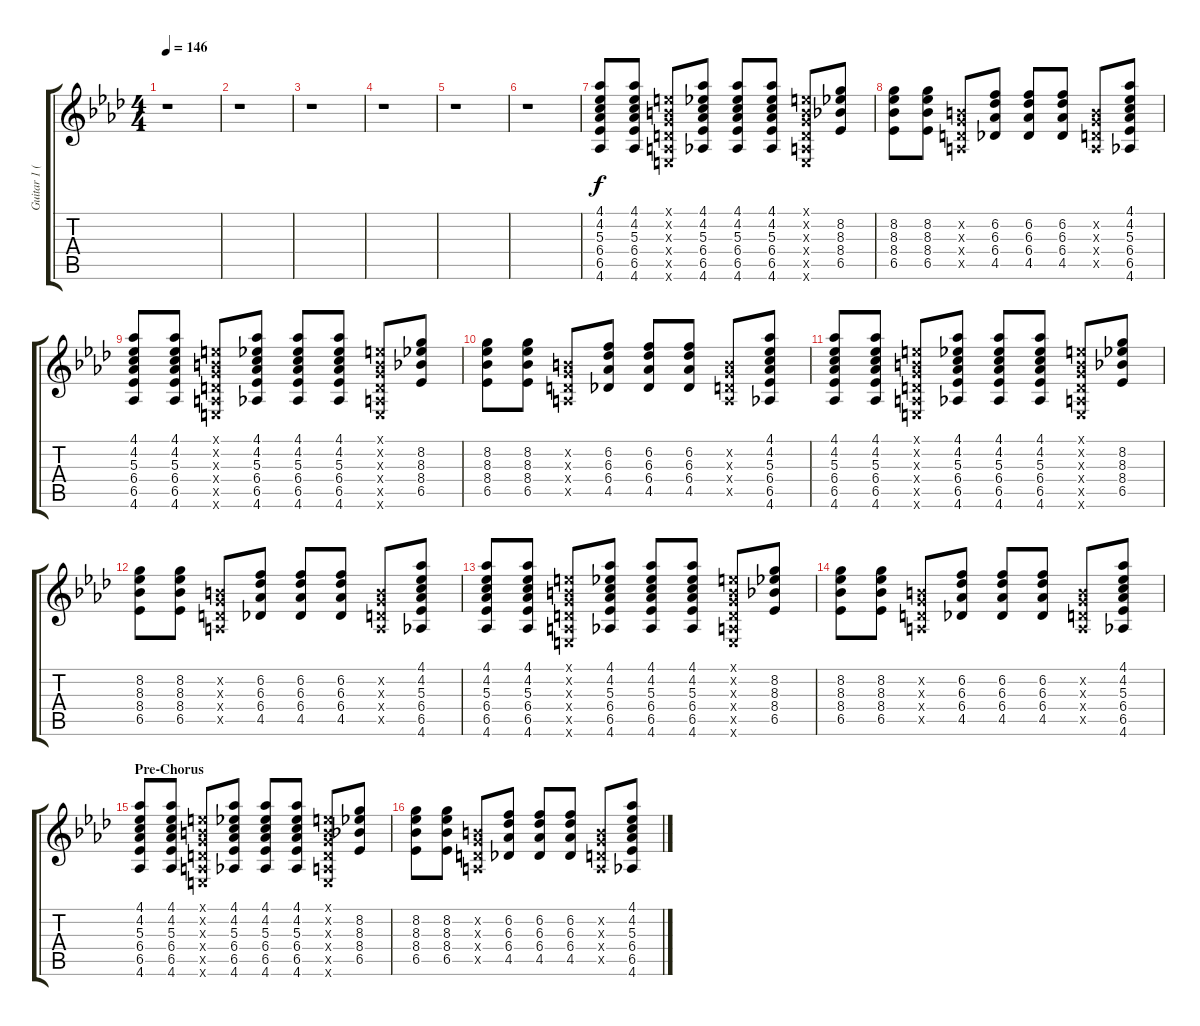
\track ("Guitar 1 (Acoustic)" "Guitar 1 (") {instrument acousticguitarnylon}
\staff {score tabs}
\tuning (E4 B3 G3 D3 A2 E2) {hide}
\ts (4 4)
\tempo 146
\clef g2
\ks ab
r.1{dy f} |
r.1 |
r.1 |
r.1 |
r.1 |
r.1 |
(4.1 4.2 5.3 6.4 6.5 4.6).8 (4.1 4.2 5.3 6.4 6.5 4.6).8 (0.1{x} 0.2{x} 0.3{x} 0.4{x} 0.5{x} 0.6{x}).8 (4.1 4.2 5.3 6.4 6.5 4.6).8 (4.1 4.2 5.3 6.4 6.5 4.6).8 (4.1 4.2 5.3 6.4 6.5 4.6).8 (0.1{x} 0.2{x} 0.3{x} 0.4{x} 0.5{x} 0.6{x}).8 (8.2 8.3 8.4 6.5).8 |
(8.2 8.3 8.4 6.5).8 (8.2 8.3 8.4 6.5).8 (0.2{x} 0.3{x} 0.4{x} 0.5{x}).8 (6.2 6.3 6.4 4.5).8 (6.2 6.3 6.4 4.5).8 (6.2 6.3 6.4 4.5).8 (0.2{x} 0.3{x} 0.4{x} 0.5{x}).8 (4.1 4.2 5.3 6.4 6.5 4.6).8 |
(4.1 4.2 5.3 6.4 6.5 4.6).8 (4.1 4.2 5.3 6.4 6.5 4.6).8 (0.1{x} 0.2{x} 0.3{x} 0.4{x} 0.5{x} 0.6{x}).8 (4.1 4.2 5.3 6.4 6.5 4.6).8 (4.1 4.2 5.3 6.4 6.5 4.6).8 (4.1 4.2 5.3 6.4 6.5 4.6).8 (0.1{x} 0.2{x} 0.3{x} 0.4{x} 0.5{x} 0.6{x}).8 (8.2 8.3 8.4 6.5).8 |
(8.2 8.3 8.4 6.5).8 (8.2 8.3 8.4 6.5).8 (0.2{x} 0.3{x} 0.4{x} 0.5{x}).8 (6.2 6.3 6.4 4.5).8 (6.2 6.3 6.4 4.5).8 (6.2 6.3 6.4 4.5).8 (0.2{x} 0.3{x} 0.4{x} 0.5{x}).8 (4.1 4.2 5.3 6.4 6.5 4.6).8 |
(4.1 4.2 5.3 6.4 6.5 4.6).8 (4.1 4.2 5.3 6.4 6.5 4.6).8 (0.1{x} 0.2{x} 0.3{x} 0.4{x} 0.5{x} 0.6{x}).8 (4.1 4.2 5.3 6.4 6.5 4.6).8 (4.1 4.2 5.3 6.4 6.5 4.6).8 (4.1 4.2 5.3 6.4 6.5 4.6).8 (0.1{x} 0.2{x} 0.3{x} 0.4{x} 0.5{x} 0.6{x}).8 (8.2 8.3 8.4 6.5).8 |
(8.2 8.3 8.4 6.5).8 (8.2 8.3 8.4 6.5).8 (0.2{x} 0.3{x} 0.4{x} 0.5{x}).8 (6.2 6.3 6.4 4.5).8 (6.2 6.3 6.4 4.5).8 (6.2 6.3 6.4 4.5).8 (0.2{x} 0.3{x} 0.4{x} 0.5{x}).8 (4.1 4.2 5.3 6.4 6.5 4.6).8 |
(4.1 4.2 5.3 6.4 6.5 4.6).8 (4.1 4.2 5.3 6.4 6.5 4.6).8 (0.1{x} 0.2{x} 0.3{x} 0.4{x} 0.5{x} 0.6{x}).8 (4.1 4.2 5.3 6.4 6.5 4.6).8 (4.1 4.2 5.3 6.4 6.5 4.6).8 (4.1 4.2 5.3 6.4 6.5 4.6).8 (0.1{x} 0.2{x} 0.3{x} 0.4{x} 0.5{x} 0.6{x}).8 (8.2 8.3 8.4 6.5).8 |
(8.2 8.3 8.4 6.5).8 (8.2 8.3 8.4 6.5).8 (0.2{x} 0.3{x} 0.4{x} 0.5{x}).8 (6.2 6.3 6.4 4.5).8 (6.2 6.3 6.4 4.5).8 (6.2 6.3 6.4 4.5).8 (0.2{x} 0.3{x} 0.4{x} 0.5{x}).8 (4.1 4.2 5.3 6.4 6.5 4.6).8 |
\section ("" "Pre-Chorus")
(4.1 4.2 5.3 6.4 6.5 4.6).8 (4.1 4.2 5.3 6.4 6.5 4.6).8 (0.1{x} 0.2{x} 0.3{x} 0.4{x} 0.5{x} 0.6{x}).8 (4.1 4.2 5.3 6.4 6.5 4.6).8 (4.1 4.2 5.3 6.4 6.5 4.6).8 (4.1 4.2 5.3 6.4 6.5 4.6).8 (0.1{x} 0.2{x} 0.3{x} 0.4{x} 0.5{x} 0.6{x}).8 (8.2 8.3 8.4 6.5).8 |
(8.2 8.3 8.4 6.5).8 (8.2 8.3 8.4 6.5).8 (0.2{x} 0.3{x} 0.4{x} 0.5{x}).8 (6.2 6.3 6.4 4.5).8 (6.2 6.3 6.4 4.5).8 (6.2 6.3 6.4 4.5).8 (0.2{x} 0.3{x} 0.4{x} 0.5{x}).8 (4.1 4.2 5.3 6.4 6.5 4.6).8
